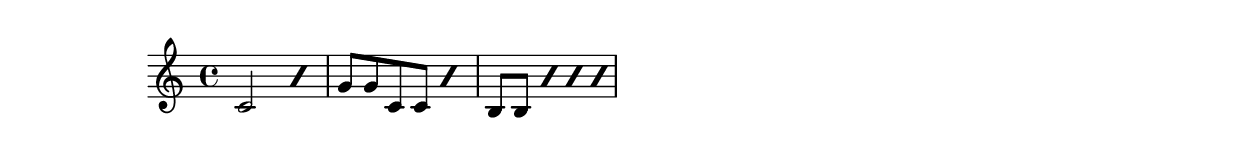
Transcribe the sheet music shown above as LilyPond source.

\version "2.8.0"
\header {
  texidoc = "Within a bar, beat repeats denote that a music snippet should be
played again."
}

\layout { ragged-right = ##t }

\relative c'
\context Voice {
  \time 4/4
  \repeat "percent" 2 { c2 }

  %% the chairman dances
  \repeat "percent" 2 { g'8 g c, c  }   
  \repeat "percent" 4 { b8 b8  }
}


